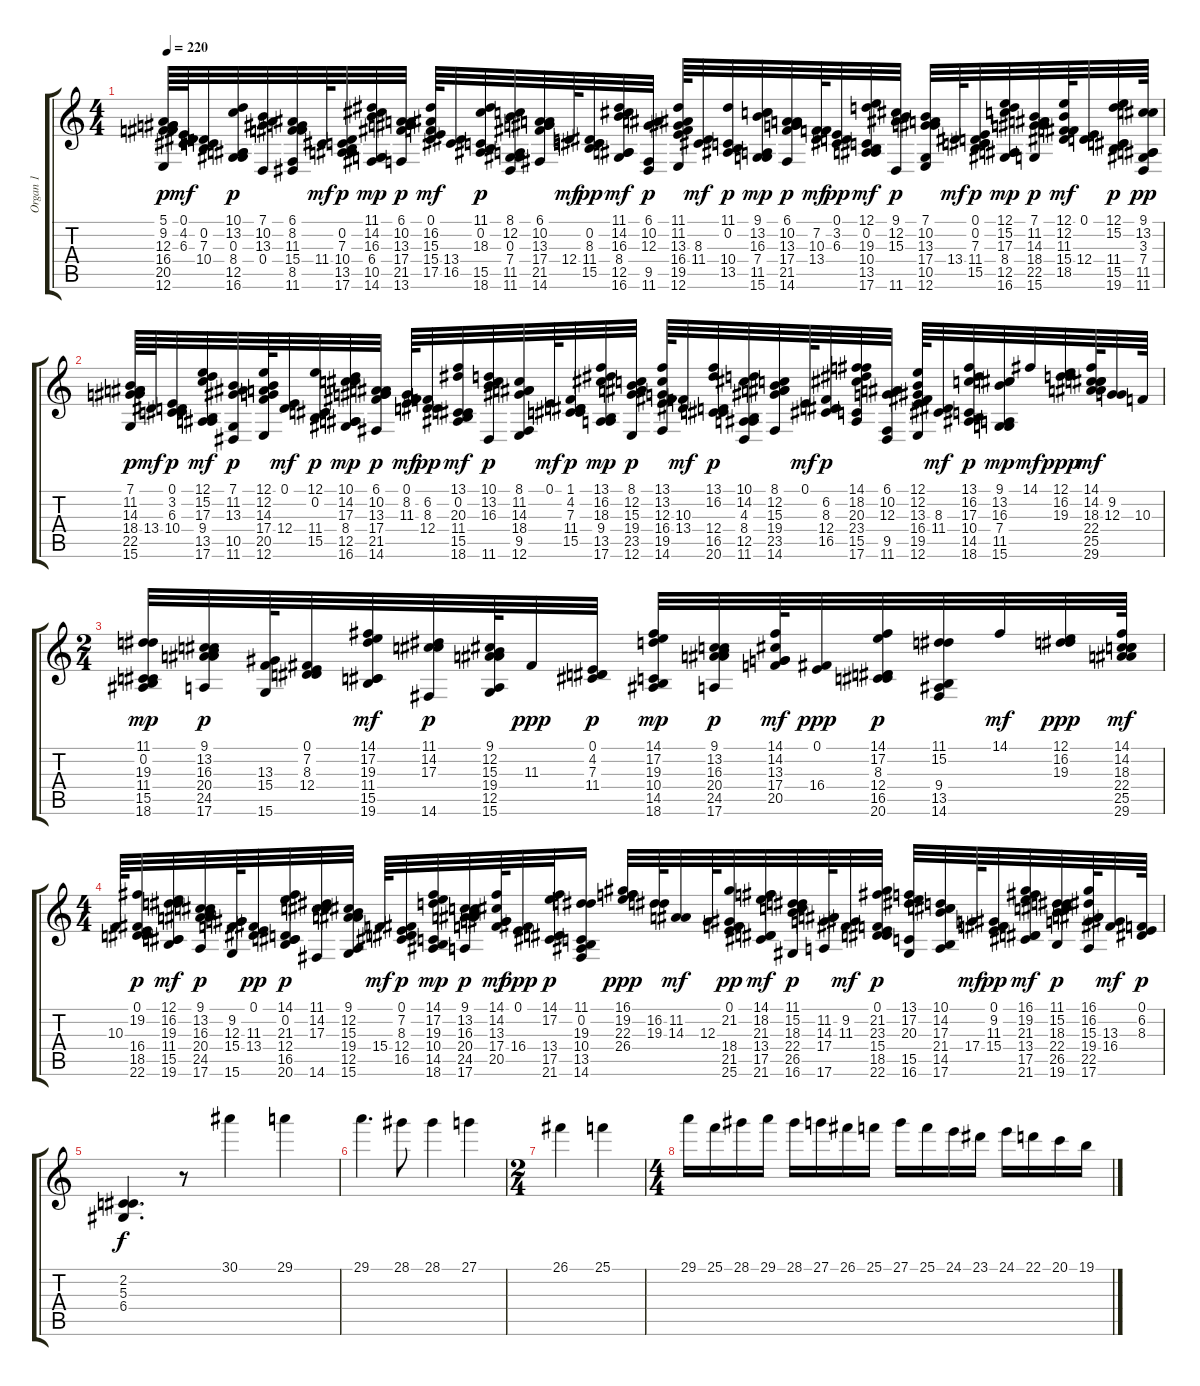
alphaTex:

\track ("Organ 1" "Organ 1") {instrument rockorgan}
\staff {score tabs}
\tuning (E4 B3 G3 D3 A2 E2) {hide}
\ts (4 4)
\tempo 220
\clef g2
\ks c
(5.1 9.2 12.3 16.4 20.5 12.6).64{dy p} (0.1 4.2 6.3).64{dy mf} (0.2 7.3 10.4).32 (10.1 13.2 0.3 8.4 12.5 16.6).32{dy p} (7.1 10.2 13.3 0.4).32 (6.1 8.2 11.3 15.4 8.5 11.6).32 11.4.64{dy mf} (0.2 7.3 10.4 13.5 17.6).32{dy p} (11.1 14.2 16.3 6.4 10.5 14.6).32{dy mp} (6.1 10.2 13.3 17.4 21.5 13.6).32{dy p} (0.1 16.2 15.3 15.4 17.5).64{dy mf} (13.4 16.5).32 (11.1 0.2 18.3 15.5 18.6).32{dy p} (8.1 12.2 0.3 7.4 11.5 11.6).32 (6.1 10.2 13.3 17.4 21.5 14.6).32 12.4.64{dy mf} (0.2 8.3 11.4 15.5).32{dy pp} (11.1 14.2 16.3 8.4 12.5 16.6).32{dy mf} (6.1 10.2 12.3 9.5 11.6).32{dy p} (11.1 11.2 13.3 16.4 19.5 12.6).64 (8.3 11.4).32{dy mf} (11.1 0.2 10.4 13.5).32{dy p} (9.1 13.2 16.3 7.4 11.5 15.6).32{dy mp} (6.1 10.2 13.3 17.4 21.5 14.6).32{dy p} (7.2 10.3 13.4).64{dy mf} (0.1 3.2 6.3).32{dy pp} (12.1 0.2 19.3 10.4 13.5 17.6).32{dy mf} (9.1 12.2 15.3 11.6).32{dy p} (7.1 10.2 13.3 17.4 10.5 12.6).32 13.4.64{dy mf} (0.1 0.2 7.3 11.4 15.5).32{dy p} (12.1 15.2 17.3 8.4 12.5 16.6).32{dy mp} (7.1 11.2 14.3 18.4 22.5 15.6).32{dy p} (12.1 12.2 11.3 15.4 18.5).64{dy mf} (0.1 12.4).32 (12.1 15.2 11.4 15.5 19.6).32{dy p} (9.1 13.2 3.3 7.4 11.5 11.6).64{dy pp} |
(7.1 11.2 14.3 18.4 22.5 15.6).64{dy p} 13.4.64{dy mf} (0.1 3.2 6.3 10.4).32{dy p} (12.1 15.2 17.3 9.4 13.5 17.6).32{dy mf} (7.1 11.2 13.3 10.5 11.6).32{dy p} (12.1 12.2 14.3 17.4 20.5 12.6).64 (0.1 12.4).32{dy mf} (12.1 0.2 11.4 15.5).32{dy p} (10.1 14.2 17.3 8.4 12.5 16.6).32{dy mp} (6.1 10.2 13.3 17.4 21.5 14.6).32{dy p} (0.1 8.2 11.3).64{dy mf} (6.2 8.3 12.4).32{dy pp} (13.1 0.2 20.3 11.4 15.5 18.6).32{dy mf} (10.1 13.2 16.3 11.6).32{dy p} (8.1 11.2 14.3 18.4 9.5 12.6).32 0.1.64{dy mf} (1.1 4.2 7.3 11.4 15.5).32{dy p} (13.1 16.2 18.3 9.4 13.5 17.6).32{dy mp} (8.1 12.2 15.3 19.4 23.5 12.6).32{dy p} (13.1 13.2 12.3 16.4 19.5 14.6).64 (10.3 13.4).32{dy mf} (13.1 16.2 12.4 16.5 20.6).32{dy p} (10.1 14.2 4.3 8.4 12.5 11.6).32 (8.1 12.2 15.3 19.4 23.5 14.6).32 0.1.64{dy mf} (6.2 8.3 12.4 16.5).32{dy p} (14.1 18.2 20.3 23.4 15.5 17.6).32 (6.1 10.2 12.3 9.5 11.6).32 (12.1 12.2 13.3 16.4 19.5 12.6).64 (8.3 11.4).32{dy mf} (13.1 16.2 17.3 10.4 14.5 18.6).32{dy p} (9.1 13.2 16.3 7.4 11.5 15.6).32{dy mp} 14.1.32{dy mf} (12.1 16.2 19.3).32{dy ppp} (14.1 14.2 18.3 22.4 25.5 29.6).64{dy mf} (9.2 12.3).32 10.3.64 |
\ts (2 4)
(11.1 0.2 19.3 11.4 15.5 18.6).32{dy mp} (9.1 13.2 16.3 20.4 24.5 17.6).32{dy p} (13.3 15.4 15.6).64 (0.1 7.2 8.3 12.4).32 (14.1 17.2 19.3 11.4 15.5 19.6).32{dy mf} (11.1 14.2 17.3 14.6).32{dy p} (9.1 12.2 15.3 19.4 12.5 15.6).64 11.3.32{dy ppp} (0.1 4.2 7.3 11.4).32{dy p} (14.1 17.2 19.3 10.4 14.5 18.6).32{dy mp} (9.1 13.2 16.3 20.4 24.5 17.6).32{dy p} (14.1 14.2 13.3 17.4 20.5).64{dy mf} (0.1 16.4).32{dy ppp} (14.1 17.2 8.3 12.4 16.5 20.6).32{dy p} (11.1 15.2 9.4 13.5 14.6).32 14.1.32{dy mf} (12.1 16.2 19.3).32{dy ppp} (14.1 14.2 18.3 22.4 25.5 29.6).64{dy mf} |
\ts (4 4)
10.3.64 (0.1 19.2 16.4 18.5 22.6).32{dy p} (12.1 16.2 19.3 11.4 15.5 19.6).32{dy mf} (9.1 13.2 16.3 20.4 24.5 17.6).32{dy p} (9.2 12.3 15.4 15.6).64 (0.1 11.3 13.4).32{dy pp} (14.1 0.2 21.3 12.4 16.5 20.6).32{dy p} (11.1 14.2 17.3 14.6).32 (9.1 12.2 15.3 19.4 12.5 15.6).32 15.4.64{dy mf} (0.1 7.2 8.3 12.4 16.5).32{dy p} (14.1 17.2 19.3 10.4 14.5 18.6).32{dy mp} (9.1 13.2 16.3 20.4 24.5 17.6).32{dy p} (14.1 14.2 13.3 17.4 20.5).64{dy mf} (0.1 16.4).32{dy ppp} (14.1 17.2 13.4 17.5 21.6).32{dy p} (11.1 0.2 19.3 10.4 13.5 14.6).16 (16.1 19.2 22.3 26.4).32{dy ppp} (16.2 19.3).64 (11.2 14.3).32{dy mf} 12.3.64 (0.1 21.2 18.4 21.5 25.6).32{dy pp} (14.1 18.2 21.3 13.4 17.5 21.6).32{dy mf} (11.1 15.2 18.3 22.4 26.5 16.6).32{dy p} (11.2 14.3 17.4 17.6).64 (9.2 11.3).32{dy mf} (0.1 21.2 23.3 15.4 18.5 22.6).32{dy p} (13.1 17.2 20.3 15.5 16.6).32 (10.1 14.2 17.3 21.4 14.5 17.6).32 17.4.64{dy mf} (0.1 9.2 11.3 15.4).32{dy pp} (16.1 19.2 21.3 13.4 17.5 21.6).32{dy mf} (11.1 15.2 18.3 22.4 26.5 19.6).32{dy p} (16.1 16.2 15.3 19.4 22.5 17.6).64 (13.3 16.4).32{dy mf} (0.1 6.2 8.3).64{dy p} |
(2.2 5.3 6.4).4{d dy f} r.8 30.1.4 29.1.4 |
29.1.4{d} 28.1.8 28.1.4 27.1.4 |
\ts (2 4)
26.1.4 25.1.4 |
\ts (4 4)
29.1.16 25.1.16 28.1.16 29.1.16 28.1.16 27.1.16 26.1.16 25.1.16 27.1.16 25.1.16 24.1.16 23.1.16 24.1.16 22.1.16 20.1.16 19.1.16
